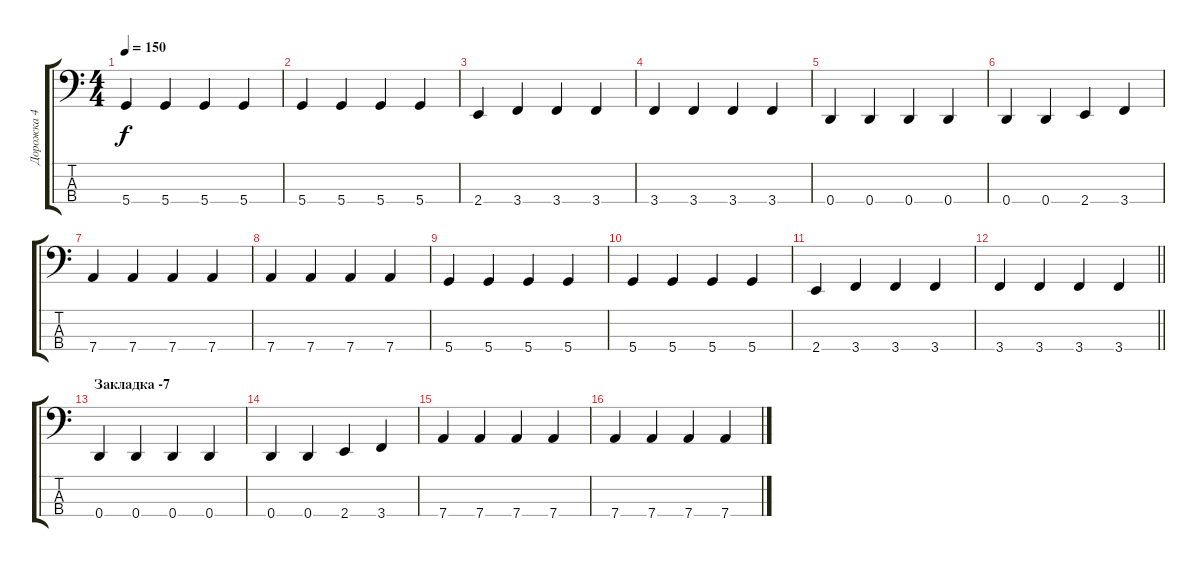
\track ("Дорожка 4" "Дорожка 4") {instrument electricbasspick}
\staff {score tabs}
\tuning (G2 D2 A1 D1) {hide}
\ts (4 4)
\tempo 150
\clef f4
\ks c
5.4.4{dy f} 5.4.4 5.4.4 5.4.4 |
5.4.4 5.4.4 5.4.4 5.4.4 |
2.4.4 3.4.4 3.4.4 3.4.4 |
3.4.4 3.4.4 3.4.4 3.4.4 |
0.4.4 0.4.4 0.4.4 0.4.4 |
0.4.4 0.4.4 2.4.4 3.4.4 |
7.4.4 7.4.4 7.4.4 7.4.4 |
7.4.4 7.4.4 7.4.4 7.4.4 |
5.4.4 5.4.4 5.4.4 5.4.4 |
5.4.4 5.4.4 5.4.4 5.4.4 |
2.4.4 3.4.4 3.4.4 3.4.4 |
\barLineRight lightlight
3.4.4 3.4.4 3.4.4 3.4.4 |
\section ("" "Закладка -7")
0.4.4 0.4.4 0.4.4 0.4.4 |
0.4.4 0.4.4 2.4.4 3.4.4 |
7.4.4 7.4.4 7.4.4 7.4.4 |
7.4.4 7.4.4 7.4.4 7.4.4
